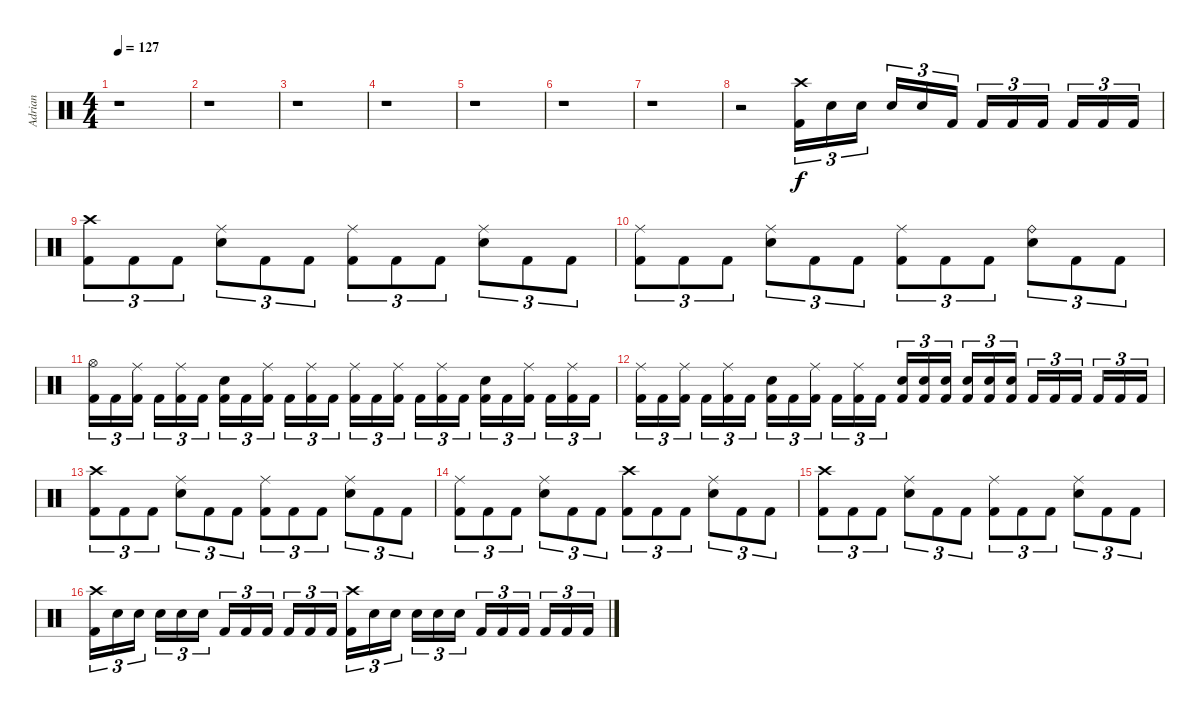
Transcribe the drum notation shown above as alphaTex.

\track ("Adrian" "Adrian") {instrument percussion}
\staff {score}
\articulation defaults
\ts (4 4)
\tempo 127
\clef neutral
\ks c
r.1{dy f} |
r.1 |
r.1 |
r.1 |
r.1 |
r.1 |
r.1 |
r.2 ("Kick (hit) 2" "Crash high (hit)").16{tu (3 2)} "Electric Snare (hit)".16{tu (3 2)} "Electric Snare (hit)".16{tu (3 2)} "Electric Snare (hit)".16{tu (3 2)} "Electric Snare (hit)".16{tu (3 2)} "Kick (hit) 2".16{tu (3 2)} "Kick (hit) 2".16{tu (3 2)} "Kick (hit) 2".16{tu (3 2)} "Kick (hit) 2".16{tu (3 2)} "Kick (hit) 2".16{tu (3 2)} "Kick (hit) 2".16{tu (3 2)} "Kick (hit) 2".16{tu (3 2)} |
("Crash high (hit)" "Kick (hit) 2").8{tu (3 2)} "Kick (hit) 2".8{tu (3 2)} "Kick (hit) 2".8{tu (3 2)} ("Ride (middle)" "Electric Snare (hit)").8{tu (3 2)} "Kick (hit) 2".8{tu (3 2)} "Kick (hit) 2".8{tu (3 2)} ("Ride (middle)" "Kick (hit) 2").8{tu (3 2)} "Kick (hit) 2".8{tu (3 2)} "Kick (hit) 2".8{tu (3 2)} ("Ride (middle)" "Electric Snare (hit)").8{tu (3 2)} "Kick (hit) 2".8{tu (3 2)} "Kick (hit) 2".8{tu (3 2)} |
("Ride (middle)" "Kick (hit) 2").8{tu (3 2)} "Kick (hit) 2".8{tu (3 2)} "Kick (hit) 2".8{tu (3 2)} ("Ride (middle)" "Electric Snare (hit)").8{tu (3 2)} "Kick (hit) 2".8{tu (3 2)} "Kick (hit) 2".8{tu (3 2)} ("Ride (middle)" "Kick (hit) 2").8{tu (3 2)} "Kick (hit) 2".8{tu (3 2)} "Kick (hit) 2".8{tu (3 2)} ("Ride (bell)" "Electric Snare (hit)").8{tu (3 2)} "Kick (hit) 2".8{tu (3 2)} "Kick (hit) 2".8{tu (3 2)} |
("Hi-Hat (open)" "Kick (hit) 2").16{tu (3 2)} "Kick (hit) 2".16{tu (3 2)} ("Ride (middle)" "Kick (hit) 2").16{tu (3 2)} "Kick (hit) 2".16{tu (3 2)} ("Ride (middle)" "Kick (hit) 2").16{tu (3 2)} "Kick (hit) 2".16{tu (3 2)} ("Electric Snare (hit)" "Kick (hit) 2").16{tu (3 2)} "Kick (hit) 2".16{tu (3 2)} ("Ride (middle)" "Kick (hit) 2").16{tu (3 2)} "Kick (hit) 2".16{tu (3 2)} ("Ride (middle)" "Kick (hit) 2").16{tu (3 2)} "Kick (hit) 2".16{tu (3 2)} ("Ride (middle)" "Kick (hit) 2").16{tu (3 2)} "Kick (hit) 2".16{tu (3 2)} ("Ride (middle)" "Kick (hit) 2").16{tu (3 2)} "Kick (hit) 2".16{tu (3 2)} ("Ride (middle)" "Kick (hit) 2").16{tu (3 2)} "Kick (hit) 2".16{tu (3 2)} ("Electric Snare (hit)" "Kick (hit) 2").16{tu (3 2)} "Kick (hit) 2".16{tu (3 2)} ("Ride (middle)" "Kick (hit) 2").16{tu (3 2)} "Kick (hit) 2".16{tu (3 2)} ("Ride (middle)" "Kick (hit) 2").16{tu (3 2)} "Kick (hit) 2".16{tu (3 2)} |
("Ride (middle)" "Kick (hit) 2").16{tu (3 2)} "Kick (hit) 2".16{tu (3 2)} ("Ride (middle)" "Kick (hit) 2").16{tu (3 2)} "Kick (hit) 2".16{tu (3 2)} ("Ride (middle)" "Kick (hit) 2").16{tu (3 2)} "Kick (hit) 2".16{tu (3 2)} ("Electric Snare (hit)" "Kick (hit) 2").16{tu (3 2)} "Kick (hit) 2".16{tu (3 2)} ("Ride (middle)" "Kick (hit) 2").16{tu (3 2)} "Kick (hit) 2".16{tu (3 2)} ("Ride (middle)" "Kick (hit) 2").16{tu (3 2)} "Kick (hit) 2".16{tu (3 2)} ("Electric Snare (hit)" "Kick (hit) 2").16{tu (3 2)} ("Electric Snare (hit)" "Kick (hit) 2").16{tu (3 2)} ("Electric Snare (hit)" "Kick (hit) 2").16{tu (3 2)} ("Electric Snare (hit)" "Kick (hit) 2").16{tu (3 2)} ("Electric Snare (hit)" "Kick (hit) 2").16{tu (3 2)} ("Electric Snare (hit)" "Kick (hit) 2").16{tu (3 2)} "Kick (hit) 2".16{tu (3 2)} "Kick (hit) 2".16{tu (3 2)} "Kick (hit) 2".16{tu (3 2)} "Kick (hit) 2".16{tu (3 2)} "Kick (hit) 2".16{tu (3 2)} "Kick (hit) 2".16{tu (3 2)} |
("Crash high (hit)" "Kick (hit) 2").8{tu (3 2)} "Kick (hit) 2".8{tu (3 2)} "Kick (hit) 2".8{tu (3 2)} ("Ride (middle)" "Electric Snare (hit)").8{tu (3 2)} "Kick (hit) 2".8{tu (3 2)} "Kick (hit) 2".8{tu (3 2)} ("Ride (middle)" "Kick (hit) 2").8{tu (3 2)} "Kick (hit) 2".8{tu (3 2)} "Kick (hit) 2".8{tu (3 2)} ("Ride (middle)" "Electric Snare (hit)").8{tu (3 2)} "Kick (hit) 2".8{tu (3 2)} "Kick (hit) 2".8{tu (3 2)} |
("Ride (middle)" "Kick (hit) 2").8{tu (3 2)} "Kick (hit) 2".8{tu (3 2)} "Kick (hit) 2".8{tu (3 2)} ("Ride (middle)" "Electric Snare (hit)").8{tu (3 2)} "Kick (hit) 2".8{tu (3 2)} "Kick (hit) 2".8{tu (3 2)} ("Crash high (hit)" "Kick (hit) 2").8{tu (3 2)} "Kick (hit) 2".8{tu (3 2)} "Kick (hit) 2".8{tu (3 2)} ("Ride (middle)" "Electric Snare (hit)").8{tu (3 2)} "Kick (hit) 2".8{tu (3 2)} "Kick (hit) 2".8{tu (3 2)} |
("Crash high (hit)" "Kick (hit) 2").8{tu (3 2)} "Kick (hit) 2".8{tu (3 2)} "Kick (hit) 2".8{tu (3 2)} ("Ride (middle)" "Electric Snare (hit)").8{tu (3 2)} "Kick (hit) 2".8{tu (3 2)} "Kick (hit) 2".8{tu (3 2)} ("Ride (middle)" "Kick (hit) 2").8{tu (3 2)} "Kick (hit) 2".8{tu (3 2)} "Kick (hit) 2".8{tu (3 2)} ("Ride (middle)" "Electric Snare (hit)").8{tu (3 2)} "Kick (hit) 2".8{tu (3 2)} "Kick (hit) 2".8{tu (3 2)} |
("Crash high (hit)" "Kick (hit) 2").16{tu (3 2)} "Electric Snare (hit)".16{tu (3 2)} "Electric Snare (hit)".16{tu (3 2)} "Electric Snare (hit)".16{tu (3 2)} "Electric Snare (hit)".16{tu (3 2)} "Electric Snare (hit)".16{tu (3 2)} "Kick (hit) 2".16{tu (3 2)} "Kick (hit) 2".16{tu (3 2)} "Kick (hit) 2".16{tu (3 2)} "Kick (hit) 2".16{tu (3 2)} "Kick (hit) 2".16{tu (3 2)} "Kick (hit) 2".16{tu (3 2)} ("Crash high (hit)" "Kick (hit) 2").16{tu (3 2)} "Electric Snare (hit)".16{tu (3 2)} "Electric Snare (hit)".16{tu (3 2)} "Electric Snare (hit)".16{tu (3 2)} "Electric Snare (hit)".16{tu (3 2)} "Electric Snare (hit)".16{tu (3 2)} "Kick (hit) 2".16{tu (3 2)} "Kick (hit) 2".16{tu (3 2)} "Kick (hit) 2".16{tu (3 2)} "Kick (hit) 2".16{tu (3 2)} "Kick (hit) 2".16{tu (3 2)} "Kick (hit) 2".16{tu (3 2)}
